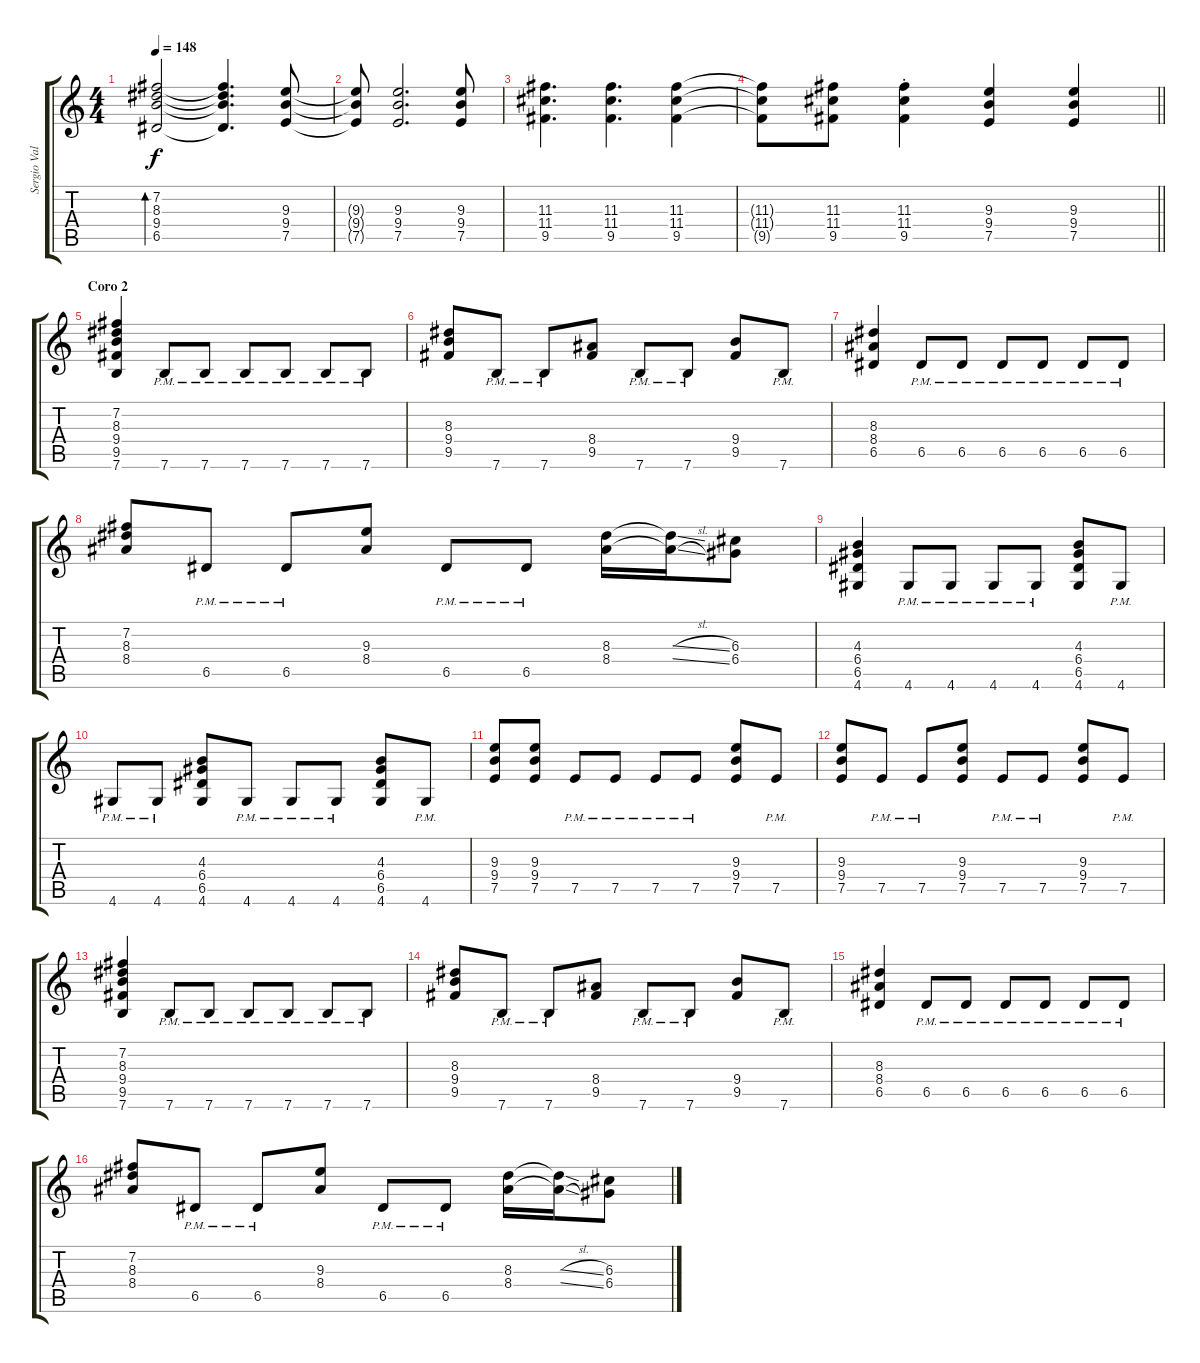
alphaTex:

\track ("Sergio Vallin" "Sergio Val") {instrument overdrivenguitar}
\staff {score tabs}
\tuning (E4 B3 G3 D3 A2 E2) {hide}
\ts (4 4)
\tempo 148
\clef g2
\ks c
(7.2 8.3 9.4 6.5).2{bd 240 dy f} (7.2{t} 8.3{t} 9.4{t} 6.5{t}).4{d} (9.3 9.4 7.5).8 |
(9.3{t} 9.4{t} 7.5{t}).8 (9.3 9.4 7.5).2{d} (9.3 9.4 7.5).8 |
(11.3 11.4 9.5).4{d} (11.3 11.4 9.5).4{d} (11.3 11.4 9.5).4 |
\barLineRight lightlight
(11.3{t} 11.4{t} 9.5{t}).8 (11.3 11.4 9.5).8 (11.3 11.4 9.5{st}).4 (9.3 9.4 7.5).4 (9.3 9.4 7.5).4 |
\section ("" "Coro 2")
(7.2 8.3 9.4 9.5 7.6).4 7.6{pm}.8 7.6{pm}.8 7.6{pm}.8 7.6{pm}.8 7.6{pm}.8 7.6{pm}.8 |
(8.3 9.4 9.5).8 7.6{pm}.8 7.6{pm}.8 (8.4 9.5).8 7.6{pm}.8 7.6{pm}.8 (9.4 9.5).8 7.6{pm}.8 |
(8.3 8.4 6.5).4 6.5{pm}.8 6.5{pm}.8 6.5{pm}.8 6.5{pm}.8 6.5{pm}.8 6.5{pm}.8 |
(7.2 8.3 8.4).8 6.5{pm}.8 6.5{pm}.8 (9.3 8.4).8 6.5{pm}.8 6.5{pm}.8 (8.3 8.4).16 (8.3{sl t} 8.4{sl t}).16 (6.3 6.4).8 |
(4.3 6.4 6.5 4.6).4 4.6{pm}.8 4.6{pm}.8 4.6{pm}.8 4.6{pm}.8 (4.3 6.4 6.5 4.6).8 4.6{pm}.8 |
4.6{pm}.8 4.6{pm}.8 (4.3 6.4 6.5 4.6).8 4.6{pm}.8 4.6{pm}.8 4.6{pm}.8 (4.3 6.4 6.5 4.6).8 4.6{pm}.8 |
(9.3 9.4 7.5).8 (9.3 9.4 7.5).8 7.5{pm}.8 7.5{pm}.8 7.5{pm}.8 7.5{pm}.8 (9.3 9.4 7.5).8 7.5{pm}.8 |
(9.3 9.4 7.5).8 7.5{pm}.8 7.5{pm}.8 (9.3 9.4 7.5).8 7.5{pm}.8 7.5{pm}.8 (9.3 9.4 7.5).8 7.5{pm}.8 |
(7.2 8.3 9.4 9.5 7.6).4 7.6{pm}.8 7.6{pm}.8 7.6{pm}.8 7.6{pm}.8 7.6{pm}.8 7.6{pm}.8 |
(8.3 9.4 9.5).8 7.6{pm}.8 7.6{pm}.8 (8.4 9.5).8 7.6{pm}.8 7.6{pm}.8 (9.4 9.5).8 7.6{pm}.8 |
(8.3 8.4 6.5).4 6.5{pm}.8 6.5{pm}.8 6.5{pm}.8 6.5{pm}.8 6.5{pm}.8 6.5{pm}.8 |
(7.2 8.3 8.4).8 6.5{pm}.8 6.5{pm}.8 (9.3 8.4).8 6.5{pm}.8 6.5{pm}.8 (8.3 8.4).16 (8.3{sl t} 8.4{sl t}).16 (6.3 6.4).8
